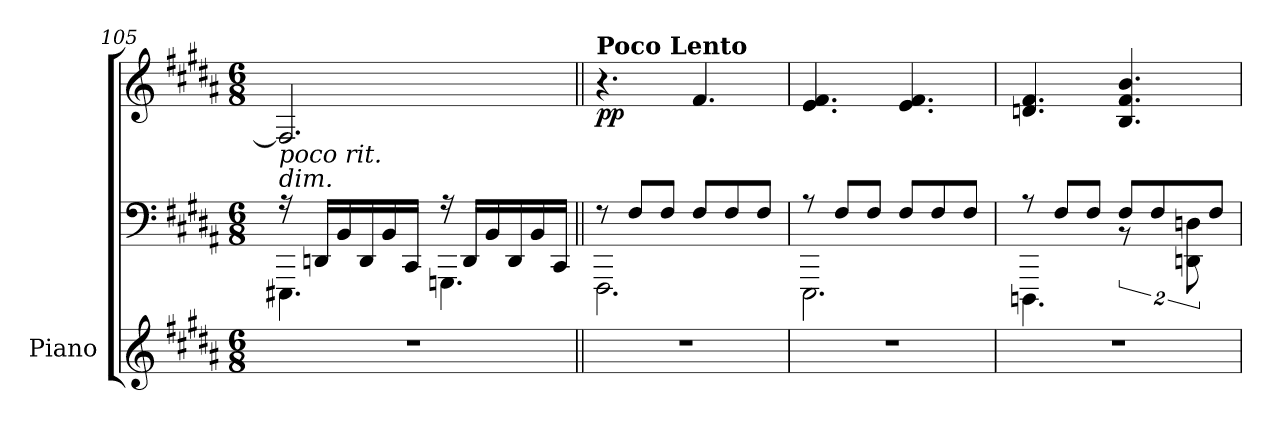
**kern	**kern	**kern	**dynam
*part1	*part1	*part1	*part1
*staff3	*staff2	*staff1	*staff1/2/3
*I"Piano	*	*	*
*I'Pno.	*	*	*
!!LO:PB:g=z
*clefG2	*clefF4	*clefG2	*
*k[f#c#g#d#a#]	*k[f#c#g#d#a#]	*k[f#c#g#d#a#]	*
*M6/8	*M6/8	*M6/8	*
=105	=105	=105	=105
*	*^	*	*
!	!	!	!LO:TX:b:i:t=poco rit.	!
!	!	!	!LO:TX:b:i:t=dim.	!
2.r	16r	4.EEE#X\	2.F##/]	.
.	16DDn/LL	.	.	.
.	16BB/	.	.	.
.	16DD/	.	.	.
.	16BB/	.	.	.
*	*	*	*MM90	*
.	16CC#/JJ	.	.	.
.	16r	4.GGGn\	.	.
.	16DD/LL	.	.	.
*	*	*	*MM75	*
.	16BB/	.	.	.
.	16DD/	.	.	.
*	*	*	*MM60	*
.	16BB/	.	.	.
*	*	*	*MM30	*
.	16CC#/JJ	.	.	.
=106||	=106||	=106||	=106||	=106||
*	*	*	*MM75	*
!	!	!	!LO:TX:a:B:t=Poco Lento	!
!	!	!	!	!LO:DY:b
2.r	8r	2.FFF#\	4.r	pp
.	8F#/L	.	.	.
.	8F#/J	.	.	.
.	8F#/L	.	4.f#/	.
.	8F#/	.	.	.
.	8F#/J	.	.	.
=107	=107	=107	=107	=107
2.r	8r	2.EEE\	4.e/ 4.f#/	.
.	8F#/L	.	.	.
.	8F#/J	.	.	.
.	8F#/L	.	4.e/ 4.f#/	.
.	8F#/	.	.	.
.	8F#/J	.	.	.
=108	=108	=108	=108	=108
2.r	8r	4.DDDn\	4.dn/ 4.f#/	.
.	8F#/L	.	.	.
.	8F#/J	.	.	.
.	8F#/L	16%3r	4.B/ 4.f#/ 4.b/	.
.	8F#/	.	.	.
.	.	16%3DDn\ 16%3Dn\	.	.
.	8F#/J	.	.	.
*	*v	*v	*	*
=	=	=	=
*-	*-	*-	*-
